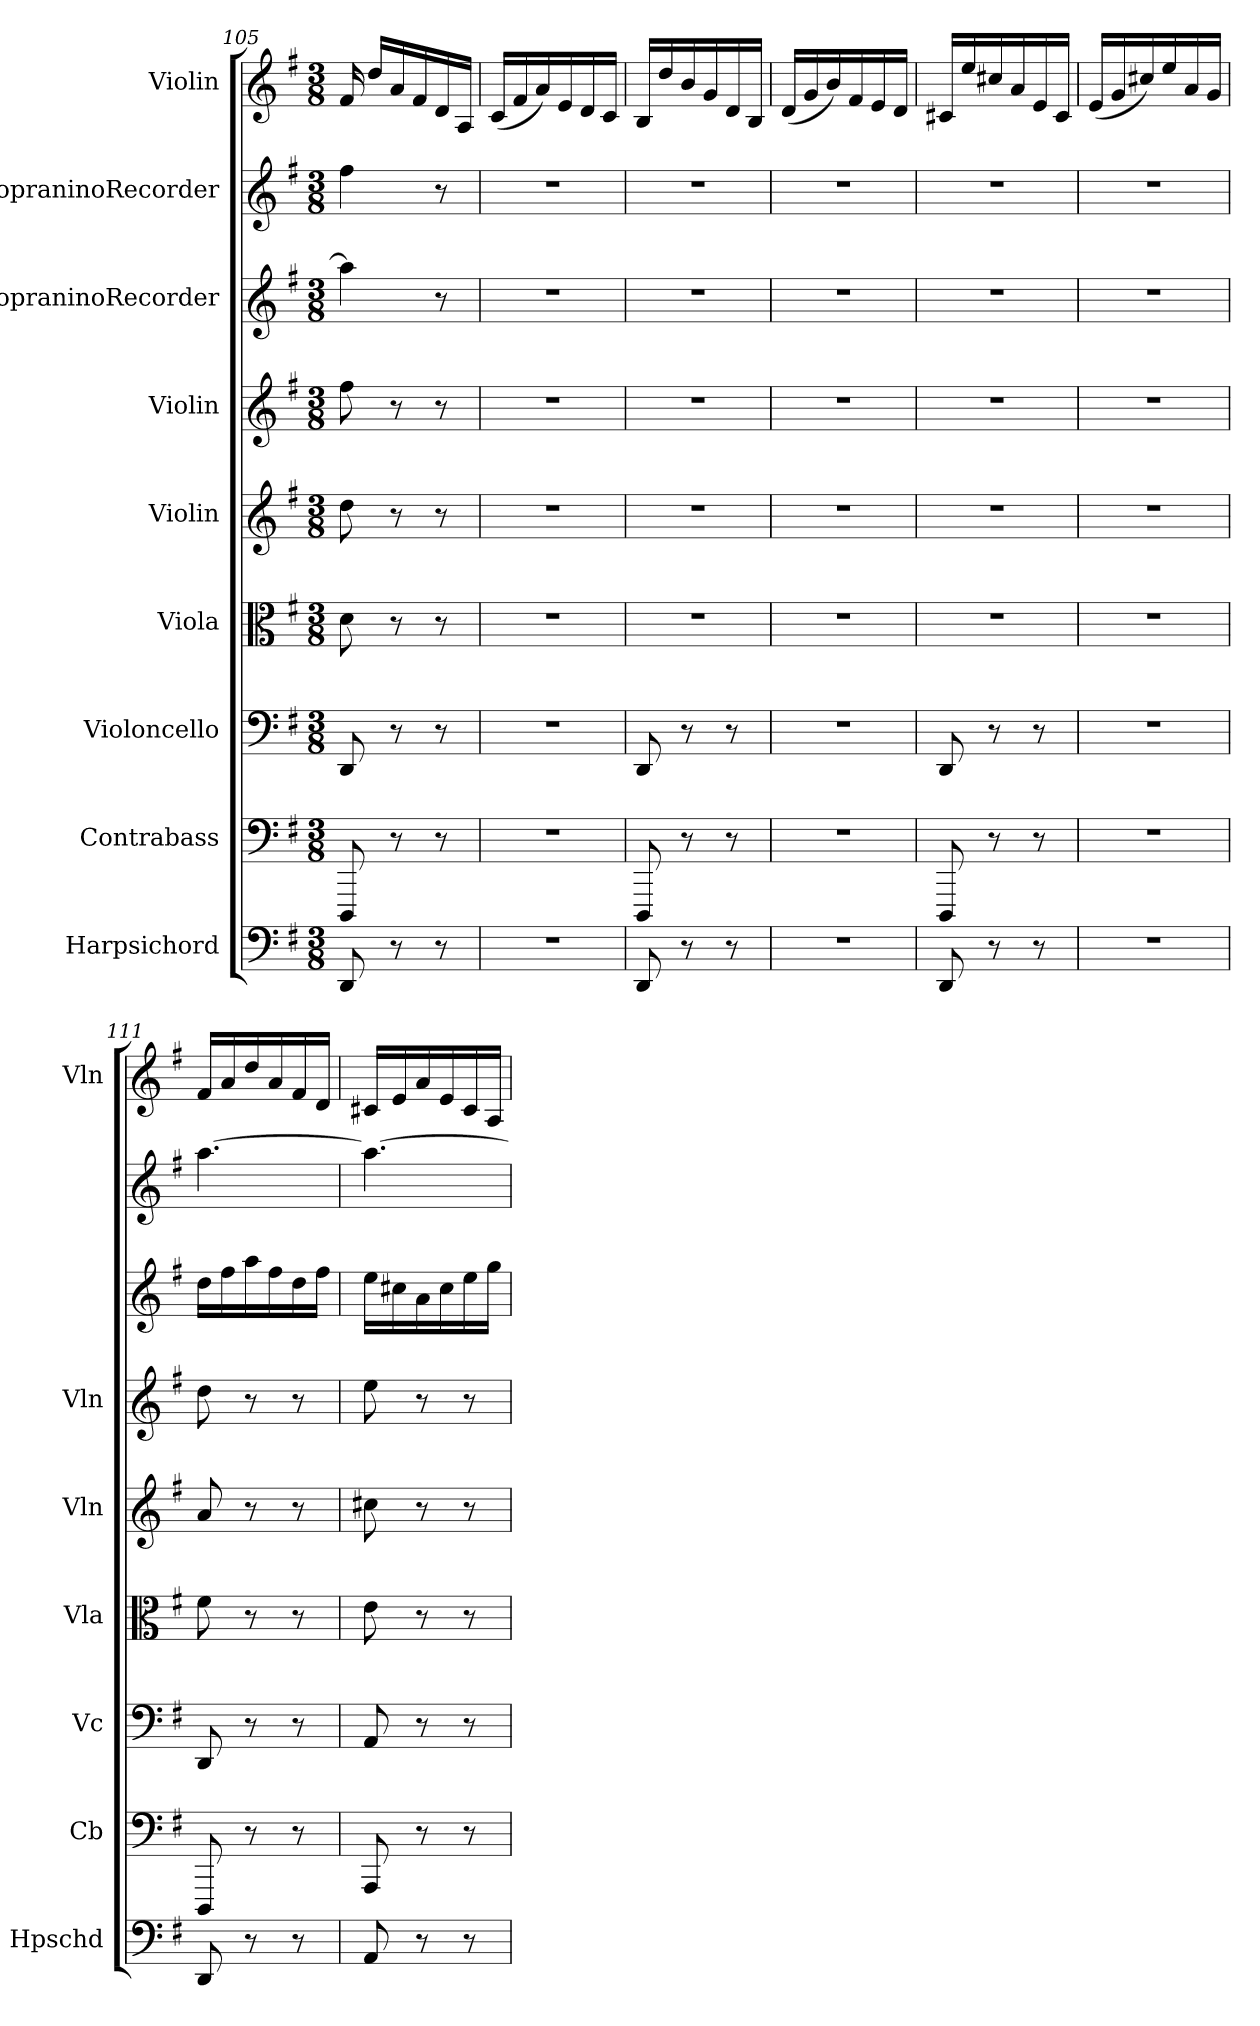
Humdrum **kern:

**kern	**kern	**kern	**kern	**kern	**kern	**kern	**kern	**kern
*part9	*part8	*part7	*part6	*part5	*part4	*part3	*part2	*part1
*staff9	*staff8	*staff7	*staff6	*staff5	*staff4	*staff3	*staff2	*staff1
*I"Harpsichord	*I"Contrabass	*I"Violoncello	*I"Viola	*I"Violin	*I"Violin	*I"SopraninoRecorder	*I"SopraninoRecorder	*I"Violin
*I'Hpschd	*I'Cb	*I'Vc	*I'Vla	*I'Vln	*I'Vln	*	*	*I'Vln
*clefF4	*clefF4	*clefF4	*clefC3	*clefG2	*clefG2	*clefG2	*clefG2	*clefG2
*k[f#]	*k[f#]	*k[f#]	*k[f#]	*k[f#]	*k[f#]	*k[f#]	*k[f#]	*k[f#]
*G:	*G:	*G:	*G:	*G:	*G:	*G:	*G:	*G:
*M3/8	*M3/8	*M3/8	*M3/8	*M3/8	*M3/8	*M3/8	*M3/8	*M3/8
=105	=105	=105	=105	=105	=105	=105	=105	=105
8DD/	8DDD/	8DD/	8d\	8dd\	8ff#\	4aa\]	4ff#\	16f#/
.	.	.	.	.	.	.	.	16dd/LL
8r	8r	8r	8r	8r	8r	.	.	16a/
.	.	.	.	.	.	.	.	16f#/
8r	8r	8r	8r	8r	8r	8r	8r	16d/
.	.	.	.	.	.	.	.	16A/JJ
=106	=106	=106	=106	=106	=106	=106	=106	=106
4.r	4.r	4.r	4.r	4.r	4.r	4.r	4.r	(16c/LL
.	.	.	.	.	.	.	.	16f#/
.	.	.	.	.	.	.	.	16a/)
.	.	.	.	.	.	.	.	16e/
.	.	.	.	.	.	.	.	16d/
.	.	.	.	.	.	.	.	16c/JJ
=107	=107	=107	=107	=107	=107	=107	=107	=107
8DD/	8DDD/	8DD/	4.r	4.r	4.r	4.r	4.r	16B/LL
.	.	.	.	.	.	.	.	16dd/
8r	8r	8r	.	.	.	.	.	16b/
.	.	.	.	.	.	.	.	16g/
8r	8r	8r	.	.	.	.	.	16d/
.	.	.	.	.	.	.	.	16B/JJ
=108	=108	=108	=108	=108	=108	=108	=108	=108
4.r	4.r	4.r	4.r	4.r	4.r	4.r	4.r	(16d/LL
.	.	.	.	.	.	.	.	16g/
.	.	.	.	.	.	.	.	16b/)
.	.	.	.	.	.	.	.	16f#/
.	.	.	.	.	.	.	.	16e/
.	.	.	.	.	.	.	.	16d/JJ
=109	=109	=109	=109	=109	=109	=109	=109	=109
8DD/	8DDD/	8DD/	4.r	4.r	4.r	4.r	4.r	16c#X/LL
.	.	.	.	.	.	.	.	16ee/
8r	8r	8r	.	.	.	.	.	16cc#X/
.	.	.	.	.	.	.	.	16a/
8r	8r	8r	.	.	.	.	.	16e/
.	.	.	.	.	.	.	.	16c#/JJ
=110	=110	=110	=110	=110	=110	=110	=110	=110
4.r	4.r	4.r	4.r	4.r	4.r	4.r	4.r	(16e/LL
.	.	.	.	.	.	.	.	16g/
.	.	.	.	.	.	.	.	16cc#X/)
.	.	.	.	.	.	.	.	16ee/
.	.	.	.	.	.	.	.	16a/
.	.	.	.	.	.	.	.	16g/JJ
=111	=111	=111	=111	=111	=111	=111	=111	=111
8DD/	8DDD/	8DD/	8f#\	8a/	8dd\	16dd\LL	[4.aa\	16f#/LL
.	.	.	.	.	.	16ff#\	.	16a/
8r	8r	8r	8r	8r	8r	16aa\	.	16dd/
.	.	.	.	.	.	16ff#\	.	16a/
8r	8r	8r	8r	8r	8r	16dd\	.	16f#/
.	.	.	.	.	.	16ff#\JJ	.	16d/JJ
=112	=112	=112	=112	=112	=112	=112	=112	=112
8AA/	8AAA/	8AA/	8e\	8cc#X\	8ee\	16ee\LL	4.aa\_	16c#X/LL
.	.	.	.	.	.	16cc#X\	.	16e/
8r	8r	8r	8r	8r	8r	16a\	.	16a/
.	.	.	.	.	.	16cc#\	.	16e/
8r	8r	8r	8r	8r	8r	16ee\	.	16c#/
.	.	.	.	.	.	16gg\JJ	.	16A/JJ
=	=	=	=	=	=	=	=	=
*-	*-	*-	*-	*-	*-	*-	*-	*-
